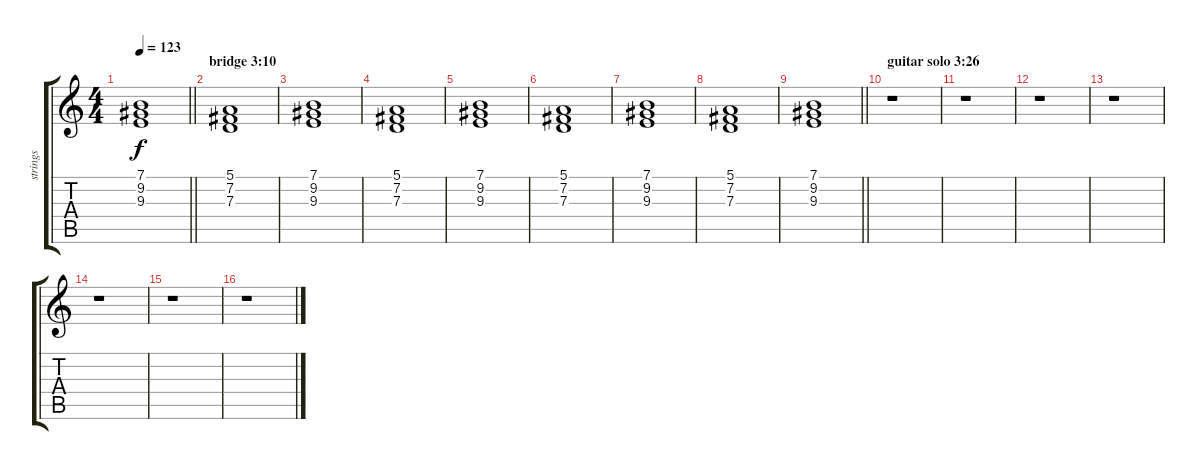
\track ("strings" "strings") {instrument synthstrings1}
\staff {score tabs}
\tuning (E4 B3 G3 D3 A2 E2) {hide}
\ts (4 4)
\tempo 123
\clef g2
\barLineRight lightlight
\ks c
(7.1 9.2 9.3).1{dy f} |
\section ("" "bridge 3:10")
(5.1 7.2 7.3).1 |
(7.1 9.2 9.3).1 |
(5.1 7.2 7.3).1 |
(7.1 9.2 9.3).1 |
(5.1 7.2 7.3).1 |
(7.1 9.2 9.3).1 |
(5.1 7.2 7.3).1 |
\barLineRight lightlight
(7.1 9.2 9.3).1 |
\section ("" "guitar solo 3:26")
r.1 |
r.1 |
r.1 |
r.1 |
r.1 |
r.1 |
r.1
